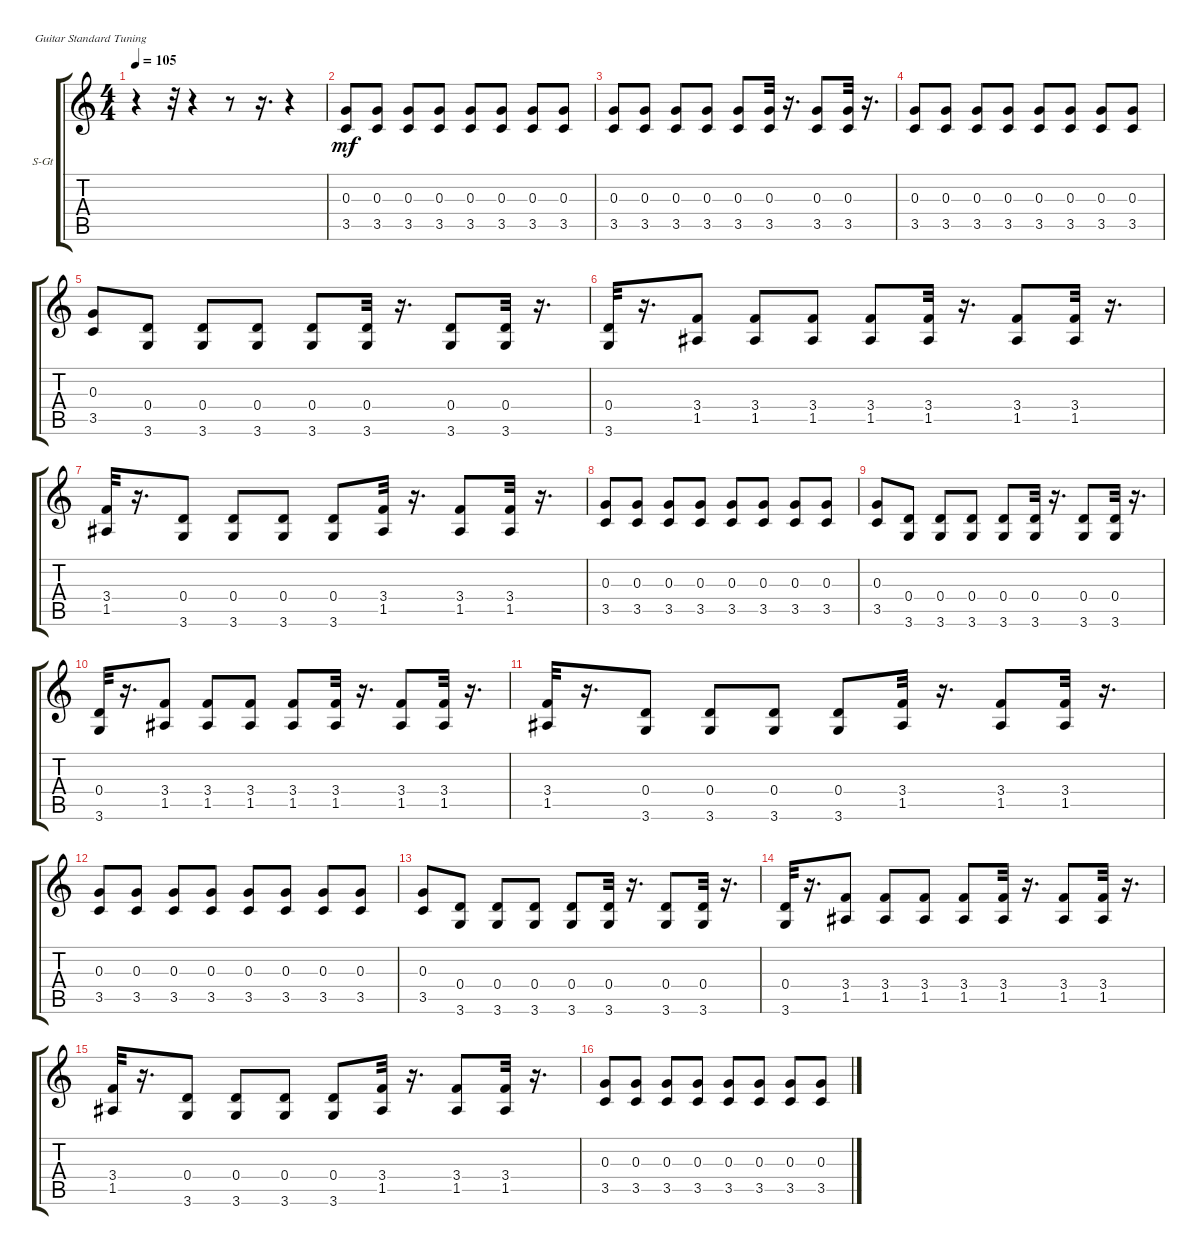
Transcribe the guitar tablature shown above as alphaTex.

\bracketExtendMode groupsimilarinstruments
\firstSystemTrackNameOrientation horizontal
\otherSystemsTrackNameOrientation horizontal
\track ("Rolling in the deep" "S-Gt") {instrument acousticguitarsteel}
\staff {score tabs}
\tuning (E4 B3 G3 D3 A2 E2)
\ts (4 4)
\tempo 105
\clef g2
\ks c
r.4{dy mf instrument acousticguitarsteel} r.32 r.4 r.8 r.16{d} r.4 |
(3.5 0.3).8 (3.5 0.3).8 (3.5 0.3).8 (3.5 0.3).8 (3.5 0.3).8 (3.5 0.3).8 (3.5 0.3).8 (3.5 0.3).8 |
(3.5 0.3).8 (3.5 0.3).8 (3.5 0.3).8 (3.5 0.3).8 (3.5 0.3).8 (3.5 0.3).32 r.16{d} (3.5 0.3).8 (3.5 0.3).32 r.16{d} |
(3.5 0.3).8 (3.5 0.3).8 (3.5 0.3).8 (3.5 0.3).8 (3.5 0.3).8 (3.5 0.3).8 (3.5 0.3).8 (3.5 0.3).8 |
(3.5 0.3).8 (3.6 0.4).8 (3.6 0.4).8 (3.6 0.4).8 (3.6 0.4).8 (3.6 0.4).32 r.16{d} (3.6 0.4).8 (3.6 0.4).32 r.16{d} |
(3.6 0.4).32 r.16{d} (1.5 3.4).8 (1.5 3.4).8 (1.5 3.4).8 (1.5 3.4).8 (1.5 3.4).32 r.16{d} (1.5 3.4).8 (1.5 3.4).32 r.16{d} |
(1.5 3.4).32 r.16{d} (3.6 0.4).8 (3.6 0.4).8 (3.6 0.4).8 (3.6 0.4).8 (1.5 3.4).32 r.16{d} (1.5 3.4).8 (1.5 3.4).32 r.16{d} |
(3.5 0.3).8 (3.5 0.3).8 (3.5 0.3).8 (3.5 0.3).8 (3.5 0.3).8 (3.5 0.3).8 (3.5 0.3).8 (3.5 0.3).8 |
(3.5 0.3).8 (3.6 0.4).8 (3.6 0.4).8 (3.6 0.4).8 (3.6 0.4).8 (3.6 0.4).32 r.16{d} (3.6 0.4).8 (3.6 0.4).32 r.16{d} |
(3.6 0.4).32 r.16{d} (1.5 3.4).8 (1.5 3.4).8 (1.5 3.4).8 (1.5 3.4).8 (1.5 3.4).32 r.16{d} (1.5 3.4).8 (1.5 3.4).32 r.16{d} |
(1.5 3.4).32 r.16{d} (3.6 0.4).8 (3.6 0.4).8 (3.6 0.4).8 (3.6 0.4).8 (1.5 3.4).32 r.16{d} (1.5 3.4).8 (1.5 3.4).32 r.16{d} |
(3.5 0.3).8 (3.5 0.3).8 (3.5 0.3).8 (3.5 0.3).8 (3.5 0.3).8 (3.5 0.3).8 (3.5 0.3).8 (3.5 0.3).8 |
(3.5 0.3).8 (3.6 0.4).8 (3.6 0.4).8 (3.6 0.4).8 (3.6 0.4).8 (3.6 0.4).32 r.16{d} (3.6 0.4).8 (3.6 0.4).32 r.16{d} |
(3.6 0.4).32 r.16{d} (1.5 3.4).8 (1.5 3.4).8 (1.5 3.4).8 (1.5 3.4).8 (1.5 3.4).32 r.16{d} (1.5 3.4).8 (1.5 3.4).32 r.16{d} |
(1.5 3.4).32 r.16{d} (3.6 0.4).8 (3.6 0.4).8 (3.6 0.4).8 (3.6 0.4).8 (1.5 3.4).32 r.16{d} (1.5 3.4).8 (1.5 3.4).32 r.16{d} |
(3.5 0.3).8 (3.5 0.3).8 (3.5 0.3).8 (3.5 0.3).8 (3.5 0.3).8 (3.5 0.3).8 (3.5 0.3).8 (3.5 0.3).8
